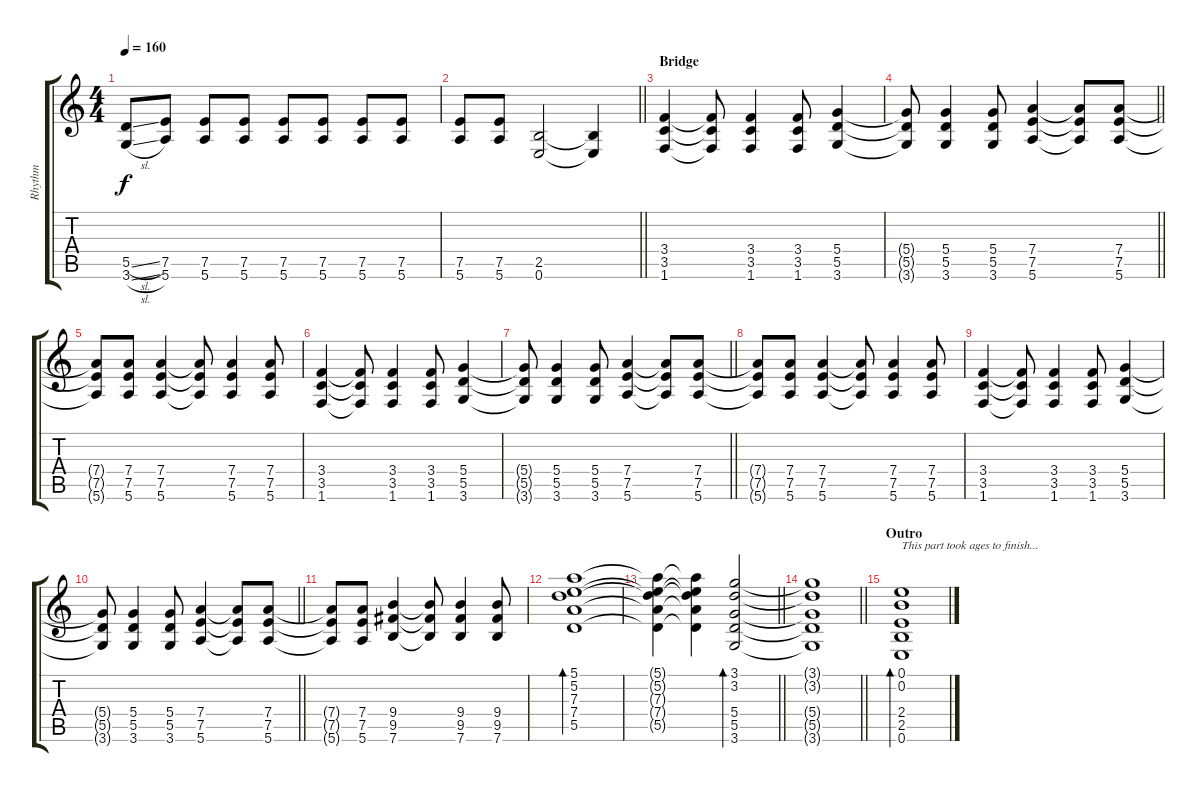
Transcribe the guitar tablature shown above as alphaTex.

\track ("Rhythm" "Rhythm") {instrument distortionguitar}
\staff {score tabs}
\tuning (E4 B3 G3 D3 A2 E2) {hide}
\ts (4 4)
\tempo 160
\clef g2
\ks c
(5.5{sl} 3.6{sl}).8{dy f} (7.5 5.6).8 (7.5 5.6).8 (7.5 5.6).8 (7.5 5.6).8 (7.5 5.6).8 (7.5 5.6).8 (7.5 5.6).8 |
\barLineRight lightlight
(7.5 5.6).8 (7.5 5.6).8 (2.5 0.6).2 (2.5{t} 0.6{t}).4 |
\section ("" "Bridge")
(3.4 3.5 1.6).4{volume 13 instrument acousticguitarsteel} (3.4{t} 3.5{t} 1.6{t}).8 (3.4 3.5 1.6).4 (3.4 3.5 1.6).8 (5.4 5.5 3.6).4 |
\barLineRight lightlight
(5.4{t} 5.5{t} 3.6{t}).8 (5.4 5.5 3.6).4 (5.4 5.5 3.6).8 (7.4 7.5 5.6).4 (7.4{t} 7.5{t} 5.6{t}).8 (7.4 7.5 5.6).8 |
(7.4{t} 7.5{t} 5.6{t}).8 (7.4 7.5 5.6).8 (7.4 7.5 5.6).4 (7.4{t} 7.5{t} 5.6{t}).8 (7.4 7.5 5.6).4 (7.4 7.5 5.6).8 |
(3.4 3.5 1.6).4{volume 16 instrument acousticguitarsteel} (3.4{t} 3.5{t} 1.6{t}).8 (3.4 3.5 1.6).4 (3.4 3.5 1.6).8 (5.4 5.5 3.6).4 |
\barLineRight lightlight
(5.4{t} 5.5{t} 3.6{t}).8 (5.4 5.5 3.6).4 (5.4 5.5 3.6).8 (7.4 7.5 5.6).4 (7.4{t} 7.5{t} 5.6{t}).8 (7.4 7.5 5.6).8 |
(7.4{t} 7.5{t} 5.6{t}).8 (7.4 7.5 5.6).8 (7.4 7.5 5.6).4 (7.4{t} 7.5{t} 5.6{t}).8 (7.4 7.5 5.6).4 (7.4 7.5 5.6).8 |
(3.4 3.5 1.6).4{volume 16 instrument acousticguitarsteel} (3.4{t} 3.5{t} 1.6{t}).8 (3.4 3.5 1.6).4 (3.4 3.5 1.6).8 (5.4 5.5 3.6).4 |
\barLineRight lightlight
(5.4{t} 5.5{t} 3.6{t}).8 (5.4 5.5 3.6).4 (5.4 5.5 3.6).8 (7.4 7.5 5.6).4 (7.4{t} 7.5{t} 5.6{t}).8 (7.4 7.5 5.6).8 |
(7.4{t} 7.5{t} 5.6{t}).8 (7.4 7.5 5.6).8 (9.4 9.5 7.6).4 (9.4{t} 9.5{t} 7.6{t}).8 (9.4 9.5 7.6).4 (9.4 9.5 7.6).8 |
(5.1 5.2 7.3 7.4 5.5).1{bd 240} |
\barLineRight lightlight
(5.1{t} 5.2{t} 7.3{t} 7.4{t} 5.5{t}).4 (5.1{t} 5.2{t} 7.3{t} 7.4{t} 5.5{t}).4 (3.1 3.2 5.4 5.5 3.6).2{bd 240} |
\barLineRight lightlight
(3.1{t} 3.2{t} 5.4{t} 5.5{t} 3.6{t}).1 |
\section ("" "Outro")
(0.1 0.2 2.4 2.5 0.6).1{bd 240 txt "This part took ages to finish..."}
